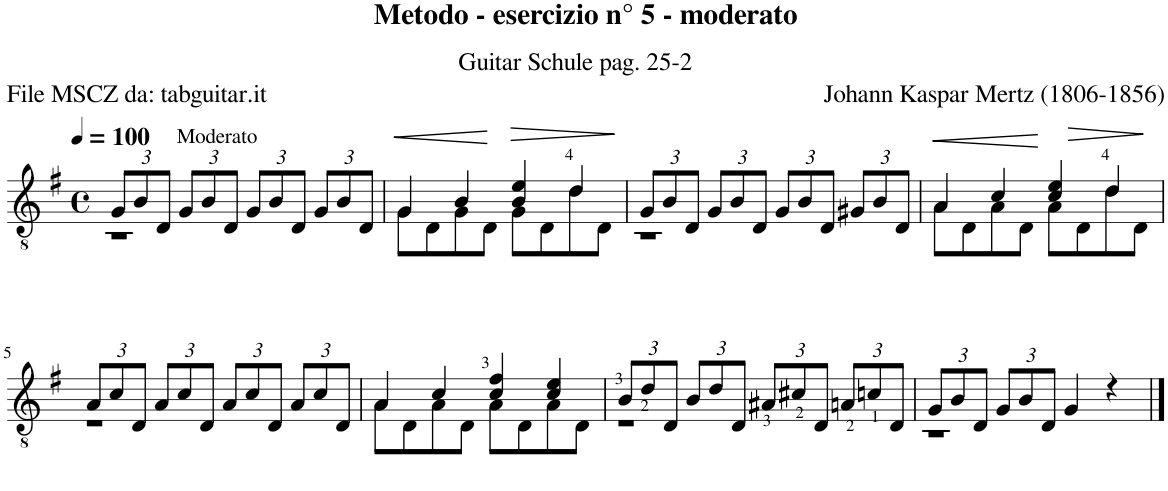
**kern	**dynam
*part1	*part1
*staff1	*staff1
*I"Guitar	*
*I'Guit.	*
*clefGv2	*
*k[f#]	*
*M4/4	*
*met(c)	*
*MM100	*
*Xbrackettup	*
=1	=1
*^	*
12G/L	1r	.
12B/	.	.
!LO:TX:a:t=Moderato	!	!
12D/J	.	.
12G/L	.	.
12B/	.	.
12D/J	.	.
12G/L	.	.
12B/	.	.
12D/J	.	.
12G/L	.	.
12B/	.	.
12D/J	.	.
=2	=2	=2
!	!	!LO:HP:b
4G/	8G\L	<
.	8D\	.
4B/	8G\	.
.	8D\J	.
!	!	!LO:HP:b
4B/ 4e/	8G\L	>
.	8D\	.
4d/	8d\	.
.	8D\J	.
*v	*v	*
.	[ ]
=3	=3
*^	*
12G/L	1r	.
12B/	.	.
12D/J	.	.
12G/L	.	.
12B/	.	.
12D/J	.	.
12G/L	.	.
12B/	.	.
12D/J	.	.
12G#X/L	.	.
12B/	.	.
12D/J	.	.
=4	=4	=4
!	!	!LO:HP:b
4A/	8A\L	<
.	8D\	.
4c/	8A\	.
.	8D\J	.
4c/ 4e/	8A\L	.
.	8D\	.
4d/	8d\	.
.	8D\J	.
*v	*v	*
.	[
!!LO:LB:g=z
=5	=5
*^	*
12A/L	1r	.
12c/	.	.
12D/J	.	.
12A/L	.	.
12c/	.	.
12D/J	.	.
12A/L	.	.
12c/	.	.
12D/J	.	.
12A/L	.	.
12c/	.	.
12D/J	.	.
=6	=6	=6
4A/	8A\L	.
.	8D\	.
4c/	8A\	.
.	8D\J	.
4c/ 4f#/	8A\L	.
.	8D\	.
4c/ 4e/	8A\	.
.	8D\J	.
=7	=7	=7
12B/L	1r	.
12d/	.	.
12D/J	.	.
12B/L	.	.
12d/	.	.
12D/J	.	.
12A#X/L	.	.
12c#X/	.	.
12D/J	.	.
12An/L	.	.
12cn/	.	.
12D/J	.	.
=8	=8	=8
12G/L	1r	.
12B/	.	.
12D/J	.	.
12G/L	.	.
12B/	.	.
12D/J	.	.
4G/	.	.
4r	.	.
*v	*v	*
==	==
*-	*-
